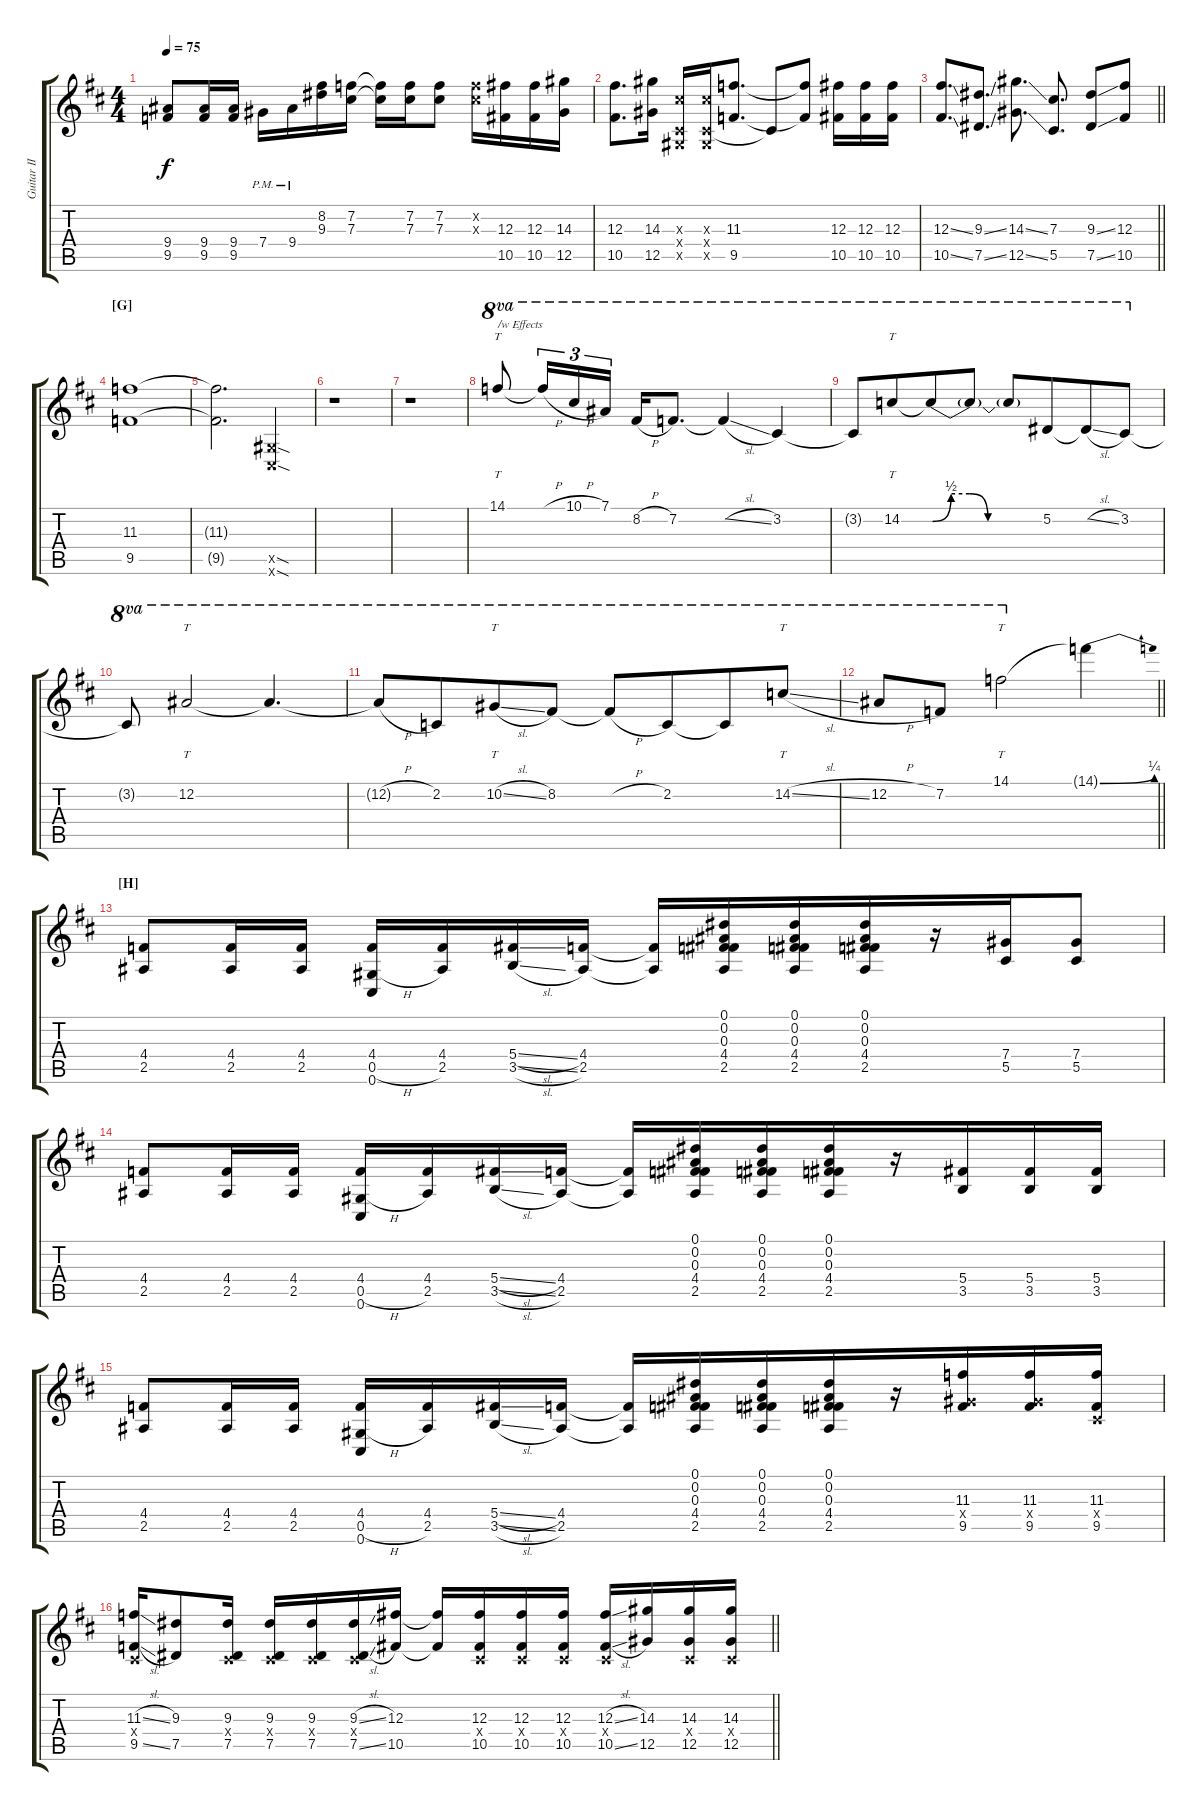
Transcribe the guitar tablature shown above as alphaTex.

\track ("Guitar II" "Guitar II") {instrument overdrivenguitar}
\staff {score tabs}
\tuning (Eb4 Bb3 Gb3 Db3 Ab2 Db2) {hide}
\ts (4 4)
\tempo 75
\clef g2
\ks bminor
(9.4 9.5).8{dy f} (9.4 9.5).16 (9.4 9.5).16 7.4{pm}.16 9.4{pm}.16 (8.2 9.3).16 (7.2 7.3).16 (7.2{t} 7.3{t}).16 (7.2 7.3).16 (7.2 7.3).8 (7.2{x} 7.3{x}).16 (12.3 10.5).16 (12.3 10.5).16 (14.3 12.5).16 |
(12.3 10.5).8{d} (14.3 12.5).16 (7.3{x} 0.4{x} 0.5{x}).16 (7.3{x} 0.4{x} 0.5{x}).16 (11.3 9.5).8{d} 0.4{t}.8 (11.3{t} 9.5{t}).8 (12.3 10.5).16 (12.3 10.5).16 (12.3 10.5).16 |
\barLineRight lightlight
(12.3{ss} 10.5{ss}).8{d} (9.3{ss} 7.5{ss}).8{d} (14.3{ss} 12.5{ss}).8{d} (7.3 5.5).8{d} (9.3{ss} 7.5{ss}).8 (12.3 10.5).8 |
\section ("" "[G]")
(11.3 9.5).1 |
(11.3{t} 9.5{t}).2{d} (0.5{sod x} 0.6{sod x}).4 |
r.1 |
r.1 |
14.1.8{tt ot 8va txt "/w Effects" instrument overdrivenguitar beam Up} 14.1{h t}.16{tu (3 2) ot 8va beam Up} 10.1{h}.16{tu (3 2) ot 8va beam Up} 7.1.16{tu (3 2) ot 8va beam Up} 8.2{h}.16{ot 8va} 7.2.8{d ot 8va} 7.2{sl t}.4{ot 8va} 3.2.4{ot 8va} |
3.2{t}.8{ot 8va} 14.2.8{tt ot 8va beam merge} 14.2{be (custom 0 0 10 2 20 2 30 0 60 0) t}.8{ot 8va} 14.2{t}.8{ot 8va} 14.2{t}.8{ot 8va} 5.2.8{ot 8va beam merge} 5.2{sl t}.8{ot 8va} 3.2.8{ot 8va} |
3.2{t}.8{ot 8va} 12.2.2{tt ot 8va} 12.2{t}.4{d ot 8va} |
12.2{h t}.8{ot 8va} 2.2.8{ot 8va beam merge} 10.2{sl}.8{tt ot 8va} 8.2.8{ot 8va} 8.2{h t}.8{ot 8va} 2.2.8{ot 8va beam merge} 2.2{t}.8{ot 8va} 14.2{sl}.8{tt ot 8va} |
\barLineRight lightlight
12.2{h}.8{ot 8va} 7.2.8{ot 8va} 14.1.2{tt ot 8va} 14.1{be (bend 0 0 60 1) t}.4 |
\section ("" "[H]")
\ks d
(4.4 2.5).8{beam merge} (4.4 2.5).16 (4.4 2.5).16 (4.4 0.5{h} 0.6).16 (4.4 2.5).16 (5.4{sl} 3.5{sl}).16 (4.4 2.5).16 (4.4{t} 2.5{t}).16 (0.1 0.2 0.3 4.4 2.5).16 (0.1 0.2 0.3 4.4 2.5).16 (0.1 0.2 0.3 4.4 2.5).16{beam merge} r.16 (7.4 5.5).16 (7.4 5.5).8 |
\ks bminor
(4.4 2.5).8{beam merge} (4.4 2.5).16 (4.4 2.5).16 (4.4 0.5{h} 0.6).16 (4.4 2.5).16 (5.4{sl} 3.5{sl}).16 (4.4 2.5).16 (4.4{t} 2.5{t}).16 (0.1 0.2 0.3 4.4 2.5).16 (0.1 0.2 0.3 4.4 2.5).16 (0.1 0.2 0.3 4.4 2.5).16{beam merge} r.16 (5.4 3.5).16 (5.4 3.5).16 (5.4 3.5).16 |
(4.4 2.5).8{beam merge} (4.4 2.5).16 (4.4 2.5).16 (4.4 0.5{h} 0.6).16 (4.4 2.5).16 (5.4{sl} 3.5{sl}).16 (4.4 2.5).16 (4.4{t} 2.5{t}).16 (0.1 0.2 0.3 4.4 2.5).16 (0.1 0.2 0.3 4.4 2.5).16 (0.1 0.2 0.3 4.4 2.5).16{beam merge} r.16 (11.3 7.4{x} 9.5).16 (11.3 7.4{x} 9.5).16 (11.3 0.4{x} 9.5).16 |
\barLineRight lightlight
(11.3{sl} 0.4{x} 9.5{sl}).16 (9.3 7.5).8 (9.3 0.4{x} 7.5).16 (9.3 0.4{x} 7.5).16 (9.3 0.4{x} 7.5).16 (9.3{sl} 0.4{x} 7.5{sl}).16 (12.3 10.5).16 (12.3{t} 10.5{t}).16 (12.3 0.4{x} 10.5).16 (12.3 0.4{x} 10.5).16 (12.3 0.4{x} 10.5).16 (12.3{sl} 0.4{x} 10.5{sl}).16 (14.3 12.5).16 (14.3 0.4{x} 12.5).16 (14.3 0.4{x} 12.5).16
